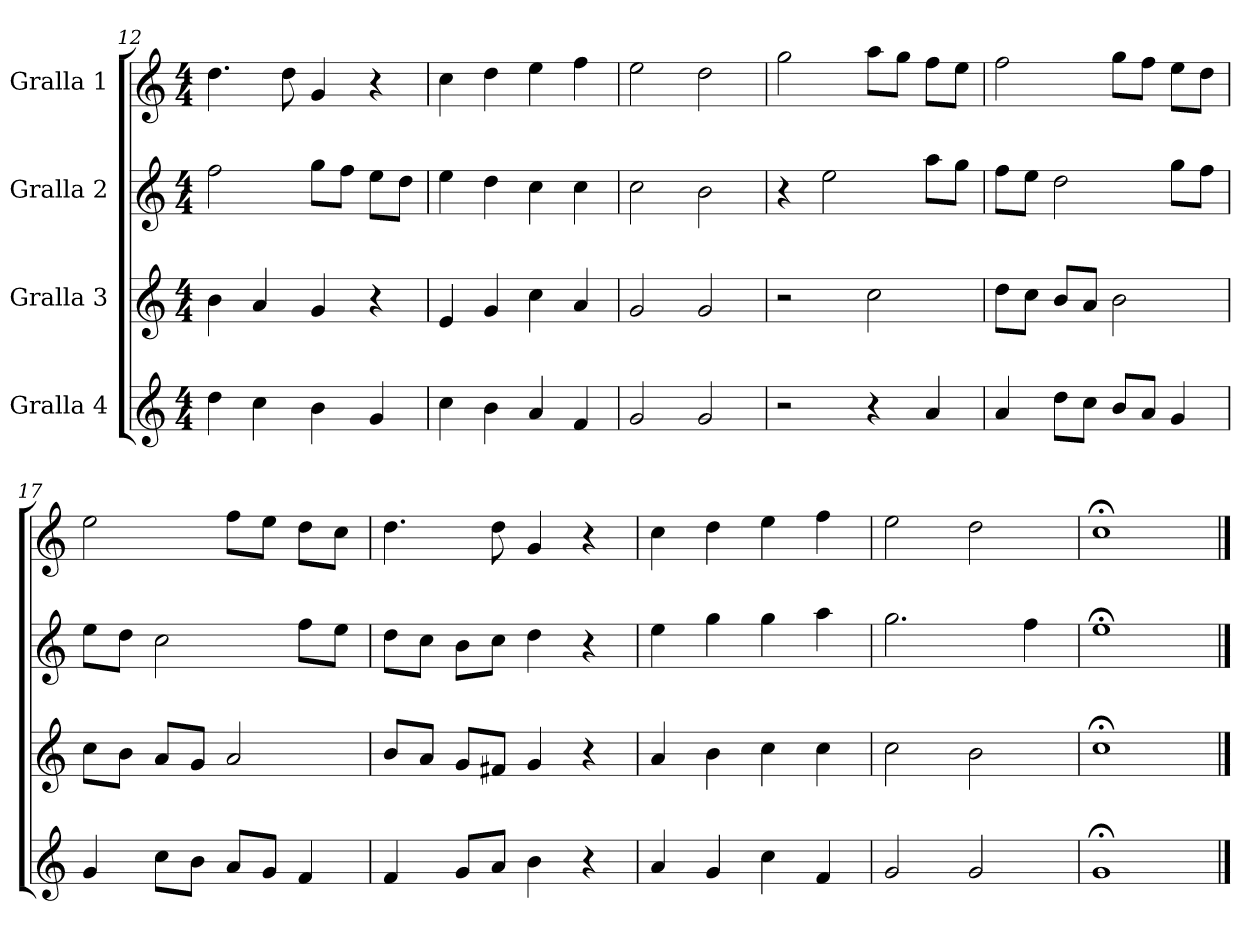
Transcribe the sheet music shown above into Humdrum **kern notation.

**kern	**kern	**kern	**kern
*part4	*part3	*part2	*part1
*staff4	*staff3	*staff2	*staff1
*I"Gralla 4	*I"Gralla 3	*I"Gralla 2	*I"Gralla 1
*clefG2	*clefG2	*clefG2	*clefG2
*k[]	*k[]	*k[]	*k[]
*M4/4	*M4/4	*M4/4	*M4/4
=12	=12	=12	=12
4dd	4b	2ff	4.dd
4cc	4a	.	.
.	.	.	8dd
4b	4g	8gg\L	4g
.	.	8ff\J	.
4g	4r	8ee\L	4r
.	.	8dd\J	.
=13	=13	=13	=13
4cc	4e	4ee	4cc
4b	4g	4dd	4dd
4a	4cc	4cc	4ee
4f	4a	4cc	4ff
=14	=14	=14	=14
2g	2g	2cc	2ee
2g	2g	2b	2dd
=15	=15	=15	=15
2r	2r	4r	2gg
.	.	2ee	.
4r	2cc	.	8aa\L
.	.	.	8gg\J
4a	.	8aa\L	8ff\L
.	.	8gg\J	8ee\J
=16	=16	=16	=16
4a	8dd\L	8ff\L	2ff
.	8cc\J	8ee\J	.
8dd\L	8b/L	2dd	.
8cc\J	8a/J	.	.
8b/L	2b	.	8gg\L
8a/J	.	.	8ff\J
4g	.	8gg\L	8ee\L
.	.	8ff\J	8dd\J
=17	=17	=17	=17
4g	8cc\L	8ee\L	2ee
.	8b\J	8dd\J	.
8cc\L	8a/L	2cc	.
8b\J	8g/J	.	.
8a/L	2a	.	8ff\L
8g/J	.	.	8ee\J
4f	.	8ff\L	8dd\L
.	.	8ee\J	8cc\J
=18	=18	=18	=18
4f	8b/L	8dd\L	4.dd
.	8a/J	8cc\J	.
8g/L	8g/L	8b\L	.
8a/J	8f#/J	8cc\J	8dd
4b	4g	4dd	4g
4r	4r	4r	4r
=19	=19	=19	=19
4a	4a	4ee	4cc
4g	4b	4gg	4dd
4cc	4cc	4gg	4ee
4f	4cc	4aa	4ff
=20	=20	=20	=20
2g	2cc	2.gg	2ee
2g	2b	.	2dd
.	.	4ff	.
=21	=21	=21	=21
1g;	1cc;	1ee;	1cc;
==	==	==	==
*-	*-	*-	*-
